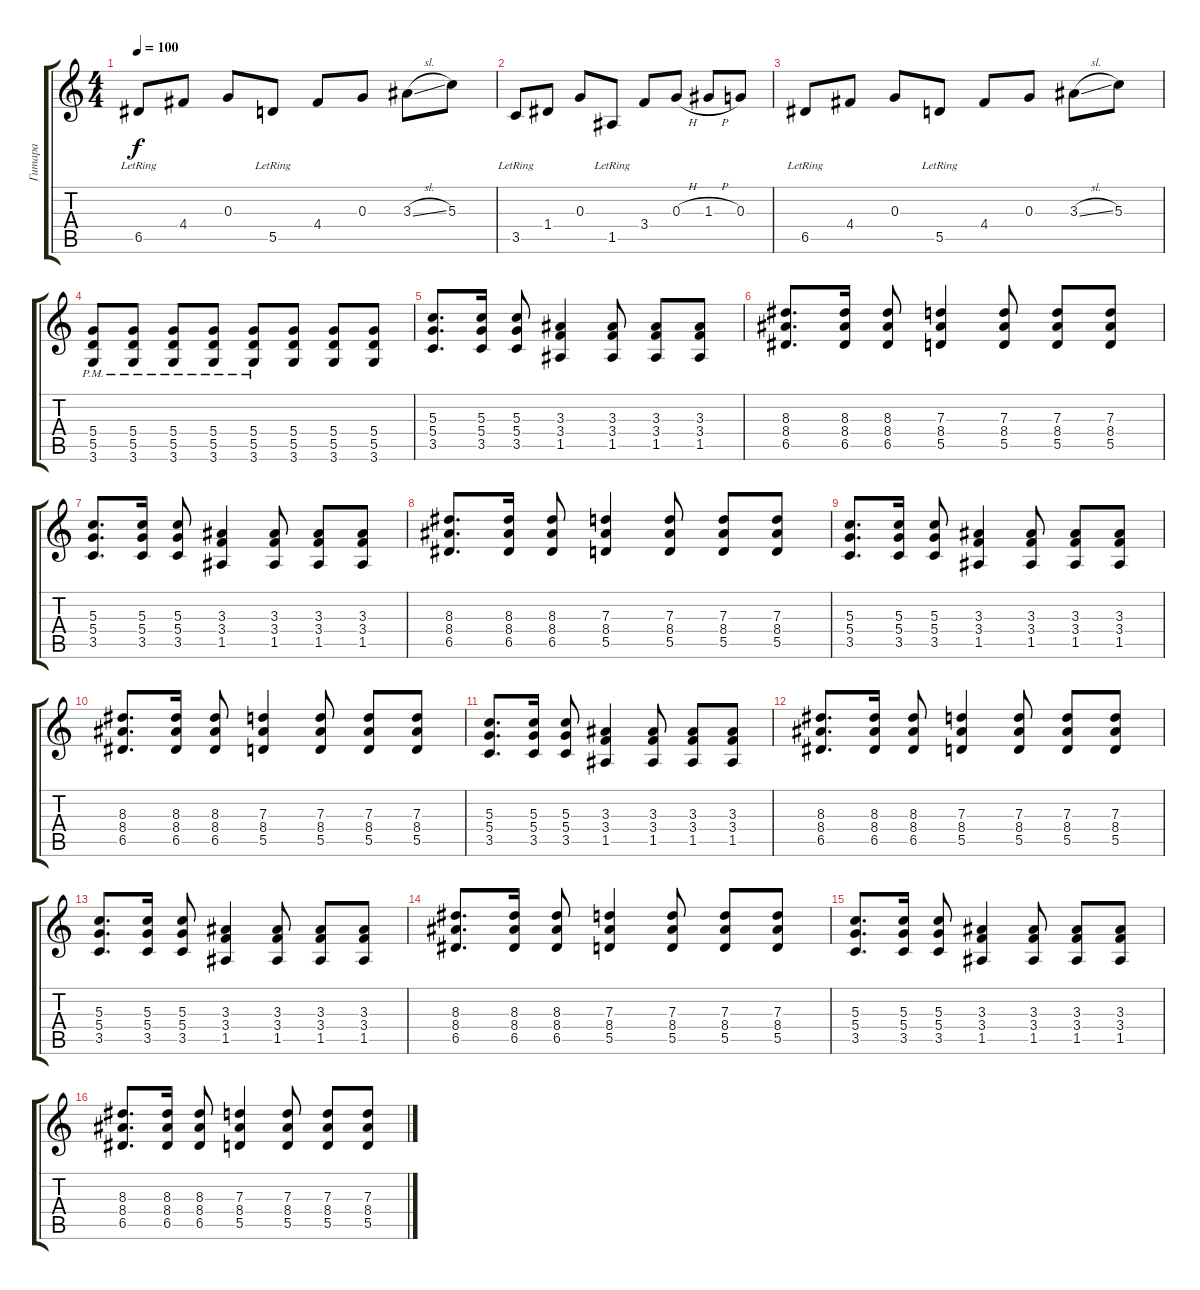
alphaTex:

\track ("Гитара" "Гитара") {instrument acousticguitarsteel}
\staff {score tabs}
\tuning (E4 B3 G3 D3 A2 E2) {hide}
\ts (4 4)
\tempo 100
\clef g2
\ks c
6.5{lr}.8{dy f} 4.4.8 0.3.8 5.5{lr}.8 4.4.8 0.3.8 3.3{sl}.8 5.3.8 |
3.5{lr}.8 1.4.8 0.3.8 1.5{lr}.8 3.4.8 0.3{h}.8 1.3{h}.8 0.3.8 |
6.5{lr}.8 4.4.8 0.3.8 5.5{lr}.8 4.4.8 0.3.8 3.3{sl}.8 5.3.8 |
(5.4{pm} 5.5{pm} 3.6{pm}).8{instrument distortionguitar} (5.4{pm} 5.5{pm} 3.6{pm}).8 (5.4{pm} 5.5{pm} 3.6{pm}).8 (5.4{pm} 5.5 3.6).8 (5.4 5.5 3.6{pm}).8 (5.4 5.5 3.6).8 (5.4 5.5 3.6).8 (5.4 5.5 3.6).8 |
(5.3 5.4 3.5).8{d} (5.3 5.4 3.5).16 (5.3 5.4 3.5).8 (3.3 3.4 1.5).4 (3.3 3.4 1.5).8 (3.3 3.4 1.5).8 (3.3 3.4 1.5).8 |
(8.3 8.4 6.5).8{d} (8.3 8.4 6.5).16 (8.3 8.4 6.5).8 (7.3 8.4 5.5).4 (7.3 8.4 5.5).8 (7.3 8.4 5.5).8 (7.3 8.4 5.5).8 |
(5.3 5.4 3.5).8{d} (5.3 5.4 3.5).16 (5.3 5.4 3.5).8 (3.3 3.4 1.5).4 (3.3 3.4 1.5).8 (3.3 3.4 1.5).8 (3.3 3.4 1.5).8 |
(8.3 8.4 6.5).8{d} (8.3 8.4 6.5).16 (8.3 8.4 6.5).8 (7.3 8.4 5.5).4 (7.3 8.4 5.5).8 (7.3 8.4 5.5).8 (7.3 8.4 5.5).8 |
(5.3 5.4 3.5).8{d} (5.3 5.4 3.5).16 (5.3 5.4 3.5).8 (3.3 3.4 1.5).4 (3.3 3.4 1.5).8 (3.3 3.4 1.5).8 (3.3 3.4 1.5).8 |
(8.3 8.4 6.5).8{d} (8.3 8.4 6.5).16 (8.3 8.4 6.5).8 (7.3 8.4 5.5).4 (7.3 8.4 5.5).8 (7.3 8.4 5.5).8 (7.3 8.4 5.5).8 |
(5.3 5.4 3.5).8{d} (5.3 5.4 3.5).16 (5.3 5.4 3.5).8 (3.3 3.4 1.5).4 (3.3 3.4 1.5).8 (3.3 3.4 1.5).8 (3.3 3.4 1.5).8 |
(8.3 8.4 6.5).8{d} (8.3 8.4 6.5).16 (8.3 8.4 6.5).8 (7.3 8.4 5.5).4 (7.3 8.4 5.5).8 (7.3 8.4 5.5).8 (7.3 8.4 5.5).8 |
(5.3 5.4 3.5).8{d} (5.3 5.4 3.5).16 (5.3 5.4 3.5).8 (3.3 3.4 1.5).4 (3.3 3.4 1.5).8 (3.3 3.4 1.5).8 (3.3 3.4 1.5).8 |
(8.3 8.4 6.5).8{d} (8.3 8.4 6.5).16 (8.3 8.4 6.5).8 (7.3 8.4 5.5).4 (7.3 8.4 5.5).8 (7.3 8.4 5.5).8 (7.3 8.4 5.5).8 |
(5.3 5.4 3.5).8{d} (5.3 5.4 3.5).16 (5.3 5.4 3.5).8 (3.3 3.4 1.5).4 (3.3 3.4 1.5).8 (3.3 3.4 1.5).8 (3.3 3.4 1.5).8 |
(8.3 8.4 6.5).8{d} (8.3 8.4 6.5).16 (8.3 8.4 6.5).8 (7.3 8.4 5.5).4 (7.3 8.4 5.5).8 (7.3 8.4 5.5).8 (7.3 8.4 5.5).8
